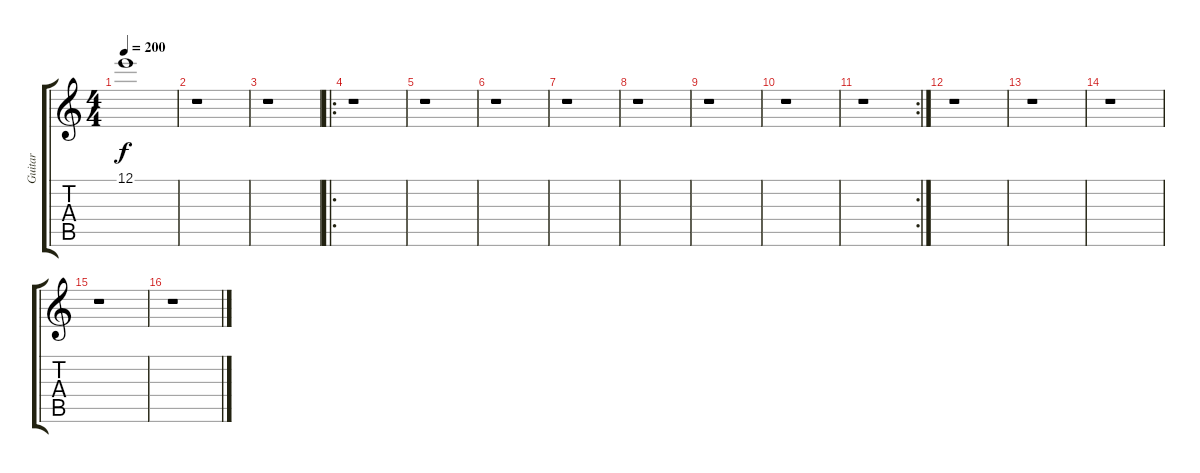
\track ("Guitar" "Guitar") {instrument distortionguitar}
\staff {score tabs}
\tuning (E4 B3 G3 D3 A2 E2) {hide}
\ts (4 4)
\tempo 200
\clef g2
\ks c
12.1{t}.1{dy f} |
r.1 |
r.1 |
\ro
r.1 |
r.1 |
r.1 |
r.1 |
r.1 |
r.1 |
r.1 |
\rc 2
r.1 |
r.1 |
r.1 |
r.1 |
r.1 |
r.1
